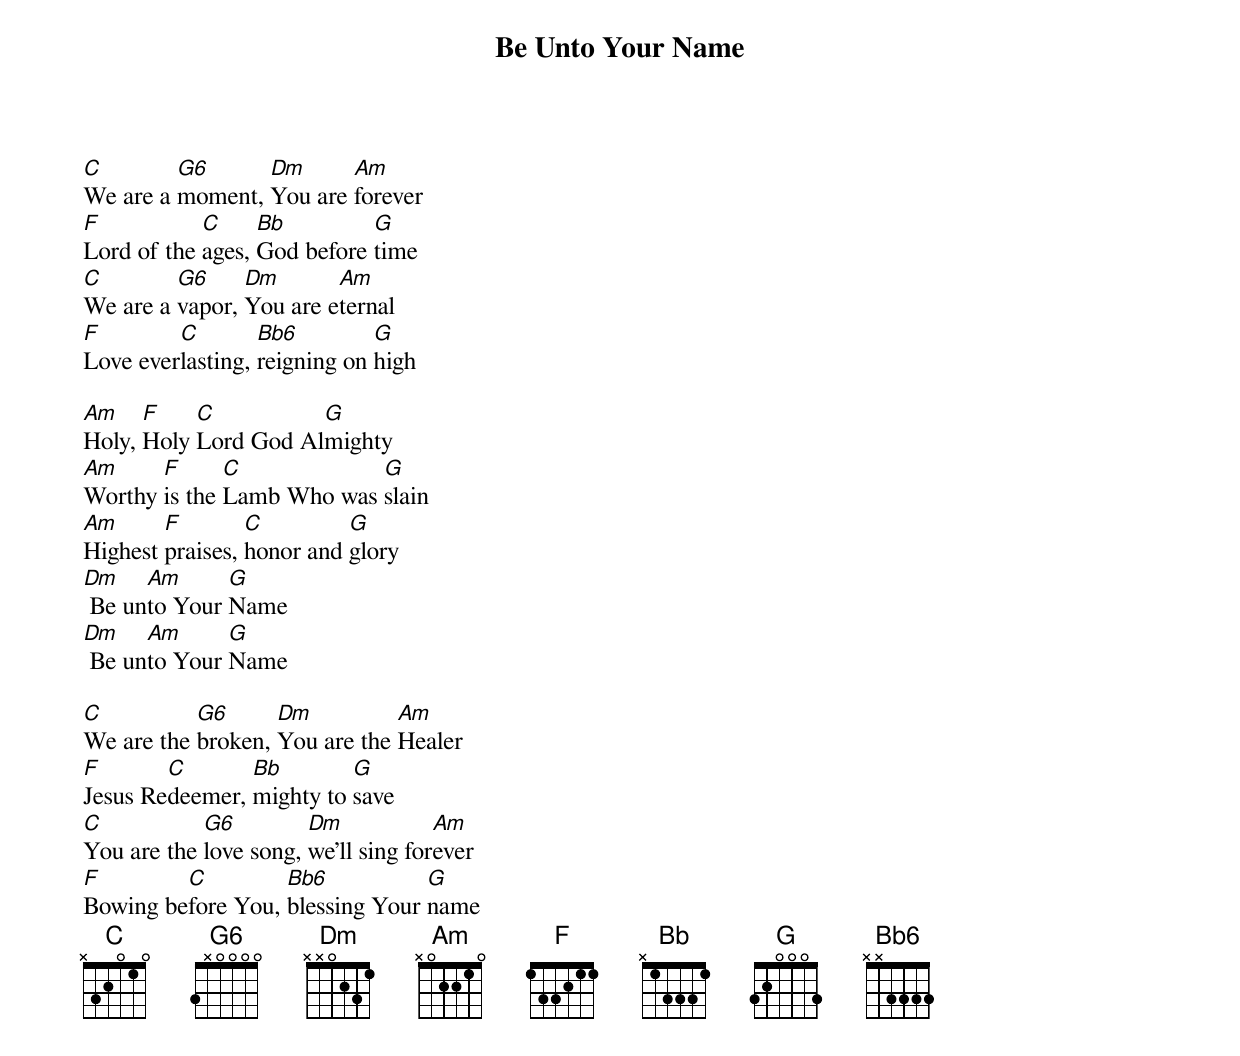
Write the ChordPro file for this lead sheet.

{title: Be Unto Your Name}
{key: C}
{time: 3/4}
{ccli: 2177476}
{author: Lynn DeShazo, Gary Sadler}
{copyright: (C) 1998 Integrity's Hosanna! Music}

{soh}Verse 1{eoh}
[C]We are a [G6]moment, [Dm]You are [Am]forever
[F]Lord of the [C]ages, [Bb]God before [G]time
[C]We are a [G6]vapor, [Dm]You are e[Am]ternal
[F]Love ever[C]lasting, [Bb6]reigning on [G]high

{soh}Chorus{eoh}
[Am]Holy, [F]Holy [C]Lord God Al[G]mighty
[Am]Worthy [F]is the [C]Lamb Who was [G]slain
[Am]Highest [F]praises, [C]honor and [G]glory
[Dm] Be un[Am]to Your [G]Name
[Dm] Be un[Am]to Your [G]Name

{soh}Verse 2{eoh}
[C]We are the [G6]broken, [Dm]You are the [Am]Healer
[F]Jesus Re[C]deemer, [Bb]mighty to [G]save
[C]You are the [G6]love song, [Dm]we'll sing for[Am]ever
[F]Bowing be[C]fore You, [Bb6]blessing Your [G]name
